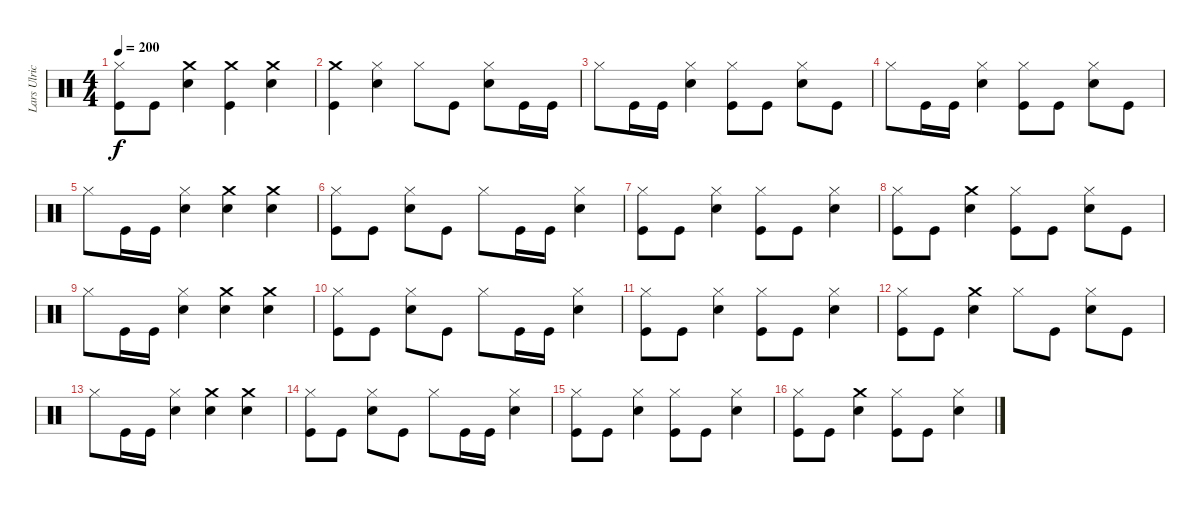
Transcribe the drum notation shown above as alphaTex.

\track ("Lars Ulrich (Drums)" "Lars Ulric") {instrument percussion}
\staff {score}
\articulation defaults
\ts (4 4)
\tempo 200
\clef neutral
\ks c
("Kick (hit)" "Hi-Hat (closed)").8{dy f} "Kick (hit)".8 ("Crash medium (hit)" "Snare (hit) 2").4 ("Kick (hit)" "Crash medium (hit)").4 ("Crash medium (hit)" "Snare (hit) 2").4 |
("Kick (hit)" "Crash medium (hit)").4 ("Hi-Hat (closed)" "Snare (hit) 2").4 "Hi-Hat (closed)".8 "Kick (hit)".8 ("Snare (hit) 2" "Hi-Hat (closed)").8 "Kick (hit)".16 "Kick (hit)".16 |
"Hi-Hat (closed)".8 "Kick (hit)".16 "Kick (hit)".16 ("Snare (hit) 2" "Hi-Hat (closed)").4 ("Hi-Hat (closed)" "Kick (hit)").8 "Kick (hit)".8 ("Snare (hit) 2" "Hi-Hat (closed)").8 "Kick (hit)".8 |
"Hi-Hat (closed)".8 "Kick (hit)".16 "Kick (hit)".16 ("Snare (hit) 2" "Hi-Hat (closed)").4 ("Hi-Hat (closed)" "Kick (hit)").8 "Kick (hit)".8 ("Snare (hit) 2" "Hi-Hat (closed)").8 "Kick (hit)".8 |
"Hi-Hat (closed)".8 "Kick (hit)".16 "Kick (hit)".16 ("Snare (hit) 2" "Hi-Hat (closed)").4 ("Crash medium (hit)" "Snare (hit) 2").4 ("Crash medium (hit)" "Snare (hit) 2").4 |
("Kick (hit)" "Hi-Hat (closed)").8 "Kick (hit)".8 ("Snare (hit) 2" "Hi-Hat (closed)").8 "Kick (hit)".8 "Hi-Hat (closed)".8 "Kick (hit)".16 "Kick (hit)".16 ("Snare (hit) 2" "Hi-Hat (closed)").4 |
("Kick (hit)" "Hi-Hat (closed)").8 "Kick (hit)".8 ("Snare (hit) 2" "Hi-Hat (closed)").4 ("Kick (hit)" "Hi-Hat (closed)").8 "Kick (hit)".8 ("Snare (hit) 2" "Hi-Hat (closed)").4 |
("Kick (hit)" "Hi-Hat (closed)").8 "Kick (hit)".8 ("Crash medium (hit)" "Snare (hit) 2").4 ("Kick (hit)" "Hi-Hat (closed)").8 "Kick (hit)".8 ("Snare (hit) 2" "Hi-Hat (closed)").8 "Kick (hit)".8 |
"Hi-Hat (closed)".8 "Kick (hit)".16 "Kick (hit)".16 ("Snare (hit) 2" "Hi-Hat (closed)").4 ("Crash medium (hit)" "Snare (hit) 2").4 ("Crash medium (hit)" "Snare (hit) 2").4 |
("Kick (hit)" "Hi-Hat (closed)").8 "Kick (hit)".8 ("Snare (hit) 2" "Hi-Hat (closed)").8 "Kick (hit)".8 "Hi-Hat (closed)".8 "Kick (hit)".16 "Kick (hit)".16 ("Snare (hit) 2" "Hi-Hat (closed)").4 |
("Kick (hit)" "Hi-Hat (closed)").8 "Kick (hit)".8 ("Snare (hit) 2" "Hi-Hat (closed)").4 ("Kick (hit)" "Hi-Hat (closed)").8 "Kick (hit)".8 ("Snare (hit) 2" "Hi-Hat (closed)").4 |
("Kick (hit)" "Hi-Hat (closed)").8 "Kick (hit)".8 ("Crash medium (hit)" "Snare (hit) 2").4 "Hi-Hat (closed)".8 "Kick (hit)".8 ("Snare (hit) 2" "Hi-Hat (closed)").8 "Kick (hit)".8 |
"Hi-Hat (closed)".8 "Kick (hit)".16 "Kick (hit)".16 ("Snare (hit) 2" "Hi-Hat (closed)").4 ("Crash medium (hit)" "Snare (hit) 2").4 ("Crash medium (hit)" "Snare (hit) 2").4 |
("Kick (hit)" "Hi-Hat (closed)").8 "Kick (hit)".8 ("Snare (hit) 2" "Hi-Hat (closed)").8 "Kick (hit)".8 "Hi-Hat (closed)".8 "Kick (hit)".16 "Kick (hit)".16 ("Snare (hit) 2" "Hi-Hat (closed)").4 |
("Kick (hit)" "Hi-Hat (closed)").8 "Kick (hit)".8 ("Snare (hit) 2" "Hi-Hat (closed)").4 ("Kick (hit)" "Hi-Hat (closed)").8 "Kick (hit)".8 ("Snare (hit) 2" "Hi-Hat (closed)").4 |
("Kick (hit)" "Hi-Hat (closed)").8 "Kick (hit)".8 ("Crash medium (hit)" "Snare (hit) 2").4 ("Kick (hit)" "Hi-Hat (closed)").8 "Kick (hit)".8 ("Snare (hit) 2" "Hi-Hat (closed)").4
